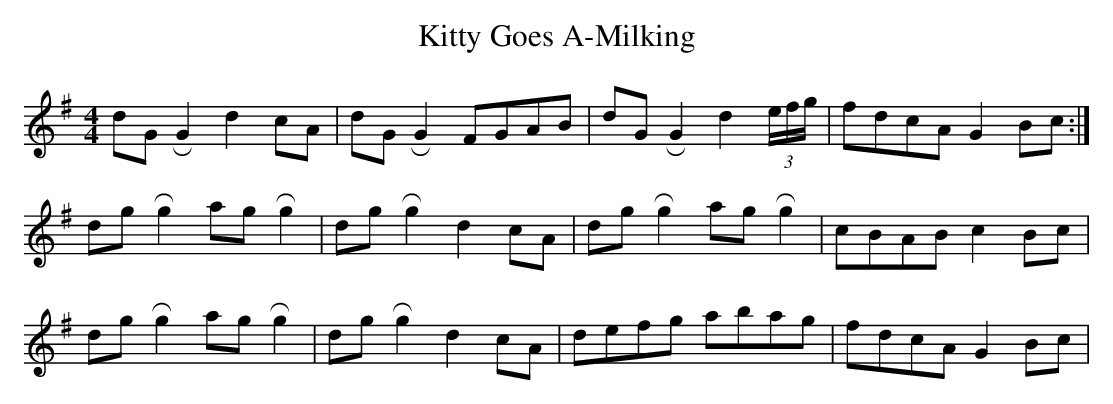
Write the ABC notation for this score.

X:1
T: Kitty Goes A-Milking
M: 4/4
L: 1/8
K: Gmaj
dG !roll!G2 d2 cA|dG !roll!G2 FGAB|dG !roll!G2 d2 (3e/f/g/|fdcA G2 Bc:|]
dg !roll!g2 ag !roll!g2|dg !roll!g2 d2 cA|dg !roll!g2 ag !roll!g2|cBAB c2 Bc|
dg !roll!g2 ag !roll!g2|dg !roll!g2 d2 cA|defg abag| fdcA G2 Bc |
